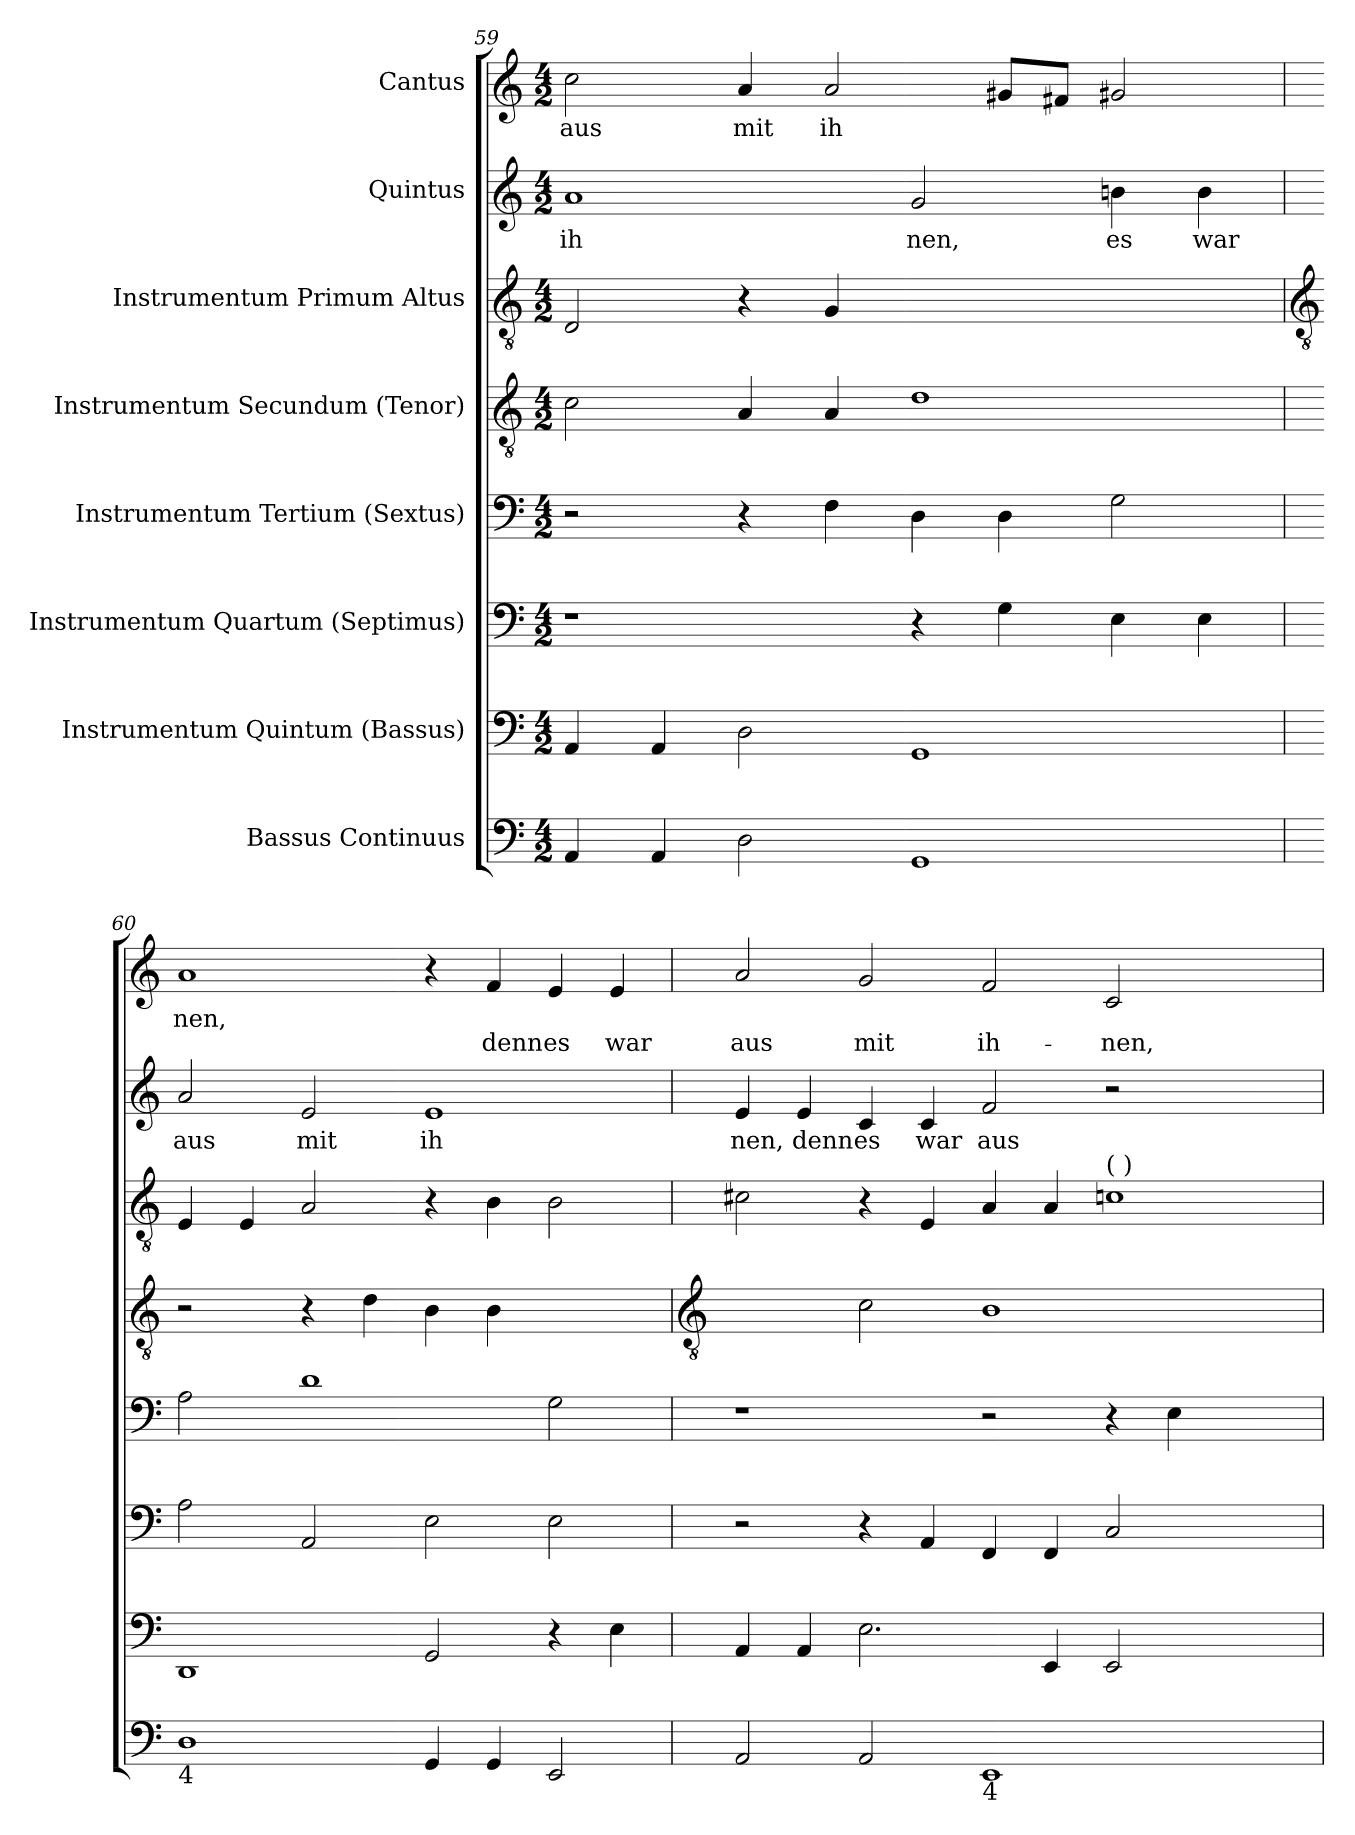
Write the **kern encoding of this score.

**kern	**kern	**kern	**kern	**kern	**kern	**kern	**text	**kern	**text	**text
*part8	*part7	*part6	*part5	*part4	*part3	*part2	*part2	*part1	*part1	*part1
*staff8	*staff7	*staff6	*staff5	*staff4	*staff3	*staff2	*staff2	*staff1	*staff1	*staff1
*I"Bassus Continuus	*I"Instrumentum Quintum (Bassus)	*I"Instrumentum Quartum (Septimus)	*I"Instrumentum Tertium (Sextus)	*I"Instrumentum Secundum (Tenor)	*I"Instrumentum Primum Altus	*I"Quintus	*	*I"Cantus	*	*
!!LO:LB:g=z
*clefF4	*clefF4	*clefF4	*clefF4	*clefGv2	*clefGv2	*clefG2	*	*clefG2	*	*
*k[]	*k[]	*k[]	*k[]	*k[]	*k[]	*k[]	*	*k[]	*	*
*C:	*C:	*C:	*C:	*C:	*C:	*C:	*	*C:	*	*
*M4/2	*M4/2	*M4/2	*M4/2	*M4/2	*M4/2	*M4/2	*	*M4/2	*	*
=59	=59	=59	=59	=59	=59	=59	=59	=59	=59	=59
!	!	!	!	!	!	!	!LO:LY:b	!	!LO:LY:b	!
4AA	4AA	1r	2r	2c	2D	1a	ih	2cc	aus	.
4AA	4AA	.	.	.	.	.	.	.	.	.
!	!	!	!	!	!	!	!	!	!LO:LY:b	!
2D	2D	.	4r	4A	4r	.	.	4a	mit	.
!	!	!	!	!	!	!	!	!	!LO:LY:b	!
.	.	.	4F	4A	4G	.	.	2a	ih	.
!	!	!	!	!	!	!	!LO:LY:b	!	!	!
1GG	1GG	4r	4D	1d	1ryy	2g	nen,	.	.	.
.	.	4G	4D	.	.	.	.	8g#XL	.	.
.	.	.	.	.	.	.	.	8f#XJ	.	.
!	!	!	!	!	!	!	!LO:LY:b	!	!	!
.	.	4E	2G	.	.	4bn	es	2g#X	.	.
!	!	!	!	!	!	!	!LO:LY:b	!	!	!
.	.	4E	.	.	.	4b	war	.	.	.
!!LO:LB:g=z
=60	=60	=60	=60	=60	=60	=60	=60	=60	=60	=60
*	*	*	*	*	*clefGv2	*	*	*	*	*
!LO:TX:b:t=4	!	!	!	!	!	!	!	!	!	!
!	!	!	!	!	!	!	!LO:LY:b	!	!LO:LY:b	!
1D	1DD	2A	2A	2r	4E	2a	aus	1a	nen,	.
.	.	.	.	.	4E	.	.	.	.	.
!	!	!	!	!	!	!	!LO:LY:b	!	!	!
.	.	2AA	1d	4r	2A	2e	mit	.	.	.
.	.	.	.	4d	.	.	.	.	.	.
!	!	!	!	!	!	!	!LO:LY:b	!	!	!
4GG	2GG	2E	.	4B	4r	1e	ih	4r	.	.
!	!	!	!	!	!	!	!	!	!	!LO:LY:b
4GG	.	.	.	4B	4B	.	.	4f	.	denn
!	!	!	!	!	!	!	!	!	!	!LO:LY:b
2EE	4r	2E	2G	[2eyy	2B	.	.	4e	.	es
!	!	!	!	!	!	!	!	!	!	!LO:LY:b
.	4E	.	.	.	.	.	.	4e	.	war
!!LO:LB:g=z
=61	=61	=61	=61	=61	=61	=61	=61	=61	=61	=61
*	*	*	*	*clefGv2	*	*	*	*	*	*
!	!	!	!	!	!	!	!LO:LY:b	!	!	!LO:LY:b
2AA	4AA	2r	1r	2eyy]	2c#X	4e	nen,	2a	.	aus
!	!	!	!	!	!	!	!LO:LY:b	!	!	!
.	4AA	.	.	.	.	4e	denn	.	.	.
!	!	!	!	!	!	!	!LO:LY:b	!	!	!LO:LY:b
2AA	2.E	4r	.	2c	4r	4c	es	2g	.	mit
!	!	!	!	!	!	!	!LO:LY:b	!	!	!
.	.	4AA	.	.	4E	4c	war	.	.	.
!LO:TX:b:t=4	!	!	!	!	!	!	!	!	!	!
!	!	!	!	!	!	!	!LO:LY:b	!	!	!LO:LY:b
1EE	.	4FF	2r	1B	4A	2f	aus	2f	.	ih-
.	4EE	4FF	.	.	4A	.	.	.	.	.
!	!	!	!	!	!LO:TX:a:t=(  )	!	!	!	!	!
!	!	!	!	!	!	!	!	!	!	!LO:LY:b
.	2EE	2C	4r	.	1c	2r	.	2c	.	-nen,
.	.	.	4E	.	.	.	.	.	.	.
2ryy	2ryy	2ryy	2ryy	2ryy	.	2ryy	.	2ryy	.	.
=	=	=	=	=	=	=	=	=	=	=
*-	*-	*-	*-	*-	*-	*-	*-	*-	*-	*-
